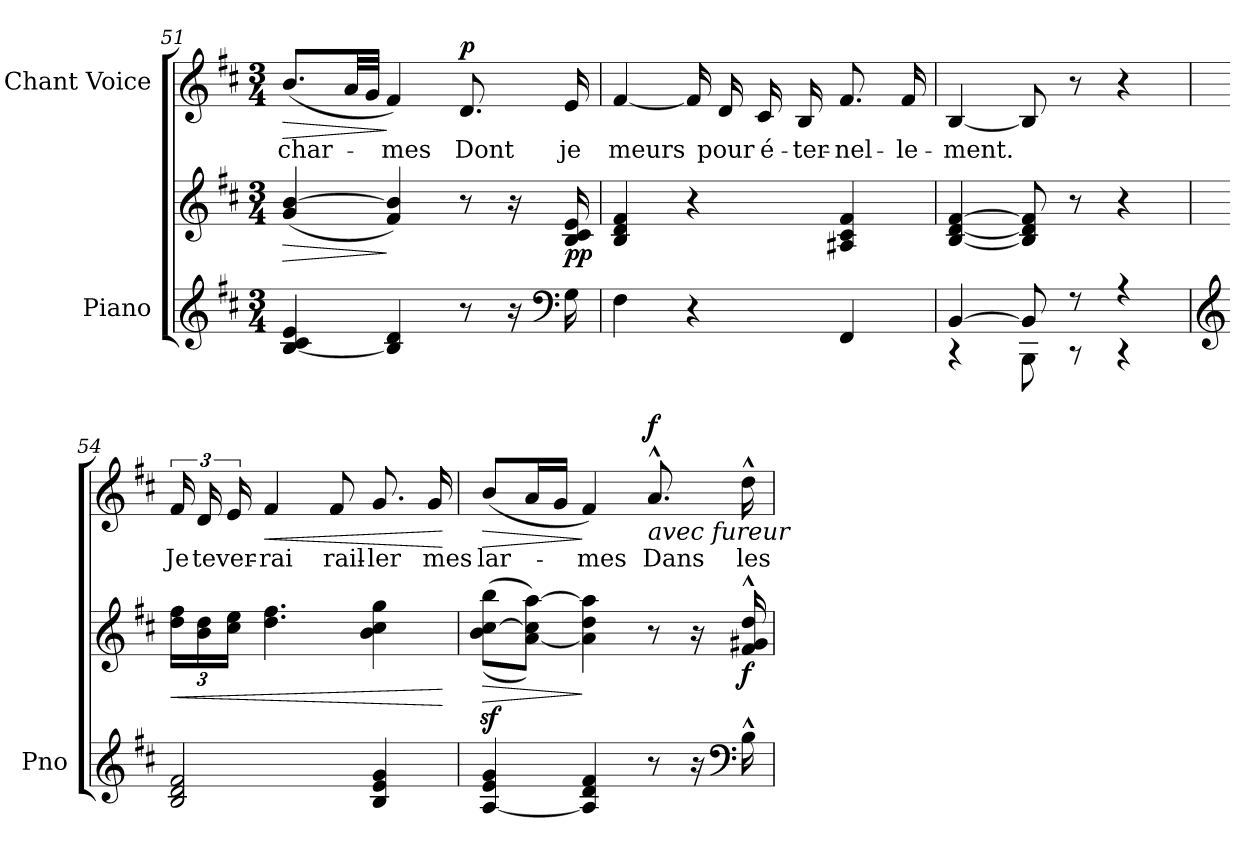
**kern	**kern	**dynam	**kern	**text	**dynam
*part2	*part2	*part2	*part1	*part1	*part1
*staff3	*staff2	*staff2/3	*staff1	*staff1	*staff1
*I"Piano	*	*	*I"Chant Voice	*	*
*I'Pno	*	*	*	*	*
*clefG2	*clefG2	*	*clefG2	*	*
*k[f#c#]	*k[f#c#]	*	*k[f#c#]	*	*
*M3/4	*M3/4	*	*M3/4	*	*
=51	=51	=51	=51	=51	=51
!	!	!LO:HP:b	!	!LO:LY:b	!LO:HP:b
[4B/ 4c#/ 4e/	(<4g/ [4b/	>	(8.b/L	char-	>
.	.	.	32a/LL	.	.
.	.	.	32g/JJJ	.	.
!	!	!	!	!LO:LY:b	!
4B/] 4d/	4f#/ 4b/])	]	4f#/)	-mes	]
!	!	!	!	!LO:LY:b	!LO:DY:a
8r	8r	.	8.d/	Dont	p
16r	16r	.	.	.	.
*clefF4	*	*	*	*	*
!	!	!LO:DY:b	!	!LO:LY:b	!
16G\	16B/ 16c#/ 16e/	pp	16e/	je	.
!!LO:LB:g=z
=52	=52	=52	=52	=52	=52
!	!	!	!	!LO:LY:b	!
4F#\	4B/ 4d/ 4f#/	.	[4f#/	meurs	.
4r	4r	.	16f#/]	.	.
!	!	!	!	!LO:LY:b	!
.	.	.	16d/	pour	.
!	!	!	!	!LO:LY:b	!
.	.	.	16c#/	é-	.
!	!	!	!	!LO:LY:b	!
.	.	.	16B/	-ter-	.
!	!	!	!	!LO:LY:b	!
4FF#/	4A#X/ 4c#/ 4f#/	.	8.f#/	-nel-	.
!	!	!	!	!LO:LY:b	!
.	.	.	16f#/	-le-	.
=53	=53	=53	=53	=53	=53
*^	*	*	*	*	*
!	!	!	!	!	!LO:LY:b	!
[4BB/	4r	[4B/ [4d/ [4f#/	.	[4B/	-ment.	.
8BB/]	8BBB\	8B/] 8d/] 8f#/]	.	8B/]	.	.
8r	8r	8r	.	8r	.	.
4r	4r	4r	.	4r	.	.
*v	*v	*	*	*	*	*
=54	=54	=54	=54	=54	=54
*clefG2	*	*	*	*	*
*	*Xbrackettup	*	*	*	*
*^	*	*	*	*	*
!	!	!	!LO:HP:b	!	!LO:LY:b	!
!	!	!	!LO:DY:n=1:b	!	!	!
!	!	!	!LO:DY:n=2:b	!	!	!LO:DY:a
!	!	!	!	!	!	!LO:DY:n=1:a
*v	*v	*	*	*	*	*
2B/ 2d/ 2f#/	24dd\ 24ff#\LL	< other-dynamics f	24f#/	Je	other-dynamics f
!	!	!	!	!LO:LY:b	!
.	24b\ 24dd\	.	24d/	te	.
!	!	!	!	!LO:LY:b	!
.	24cc#\ 24ee\JJ	.	24e/	ver-	.
!	!	!	!	!LO:LY:b	!LO:HP:b
.	4.dd\ 4.ff#\	.	4f#/	-rai	<
!	!	!	!	!LO:LY:b	!
.	.	.	8f#/	rail-	.
!	!	!	!	!LO:LY:b	!
4B/ 4e/ 4g/	4b\ 4cc#\ 4gg\	.	8.g/	-ler	.
!	!	!	!	!LO:LY:b	!
.	.	.	16g/	mes	.
.	.	[	.	.	[
!!LO:LB:g=z
=55	=55	=55	=55	=55	=55
!	!	!LO:HP:b	!	!LO:LY:b	!LO:HP:b
[4A/ 4e/ 4g/	((>8b\z< [8cc#\z< 8bb\z<L	>	(8b/L	lar-	>
.	[8a\ 8cc#\] [8aa\J))	.	16a/L	.	.
.	.	.	16g/JJ	.	.
!	!	!	!	!LO:LY:b	!
4A/] 4d/ 4f#/	4a\] 4dd\ 4aa\]	]	4f#/)	-mes	]
!	!	!	!LO:TX:b:i:t=avec fureur	!	!
!	!	!	!	!LO:LY:b	!LO:DY:a
8r	8r	.	8.a^^/	Dans	f
16r	16r	.	.	.	.
*clefF4	*	*	*	*	*
!	!	!LO:DY:b	!	!LO:LY:b	!
16B^^\	16f#/^^ 16g#X/^^ 16dd/^^	f	16dd^^\	les	.
=	=	=	=	=	=
*-	*-	*-	*-	*-	*-
